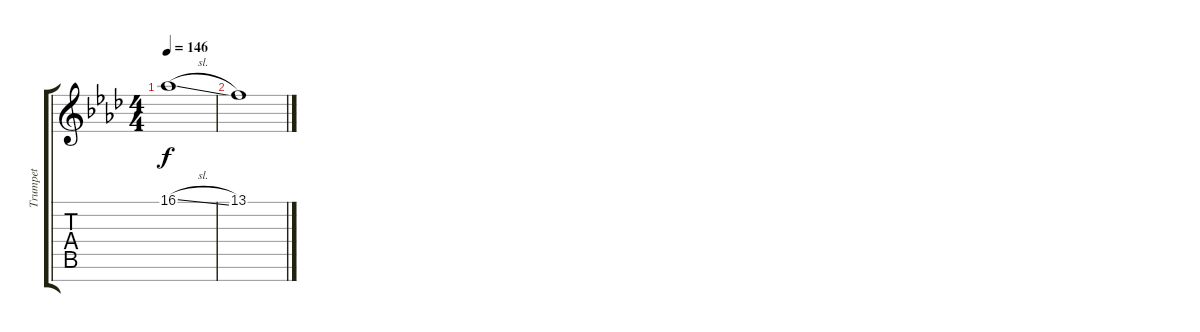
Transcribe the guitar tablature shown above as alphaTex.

\track ("Trumpet" "Trumpet") {instrument trumpet}
\staff {score tabs}
\tuning (E4 B3 G3 D3 A2 E2 B1) {hide}
\ts (4 4)
\tempo 146
\clef g2
\ks fminor
16.1{sl}.1{dy f} |
13.1.1
